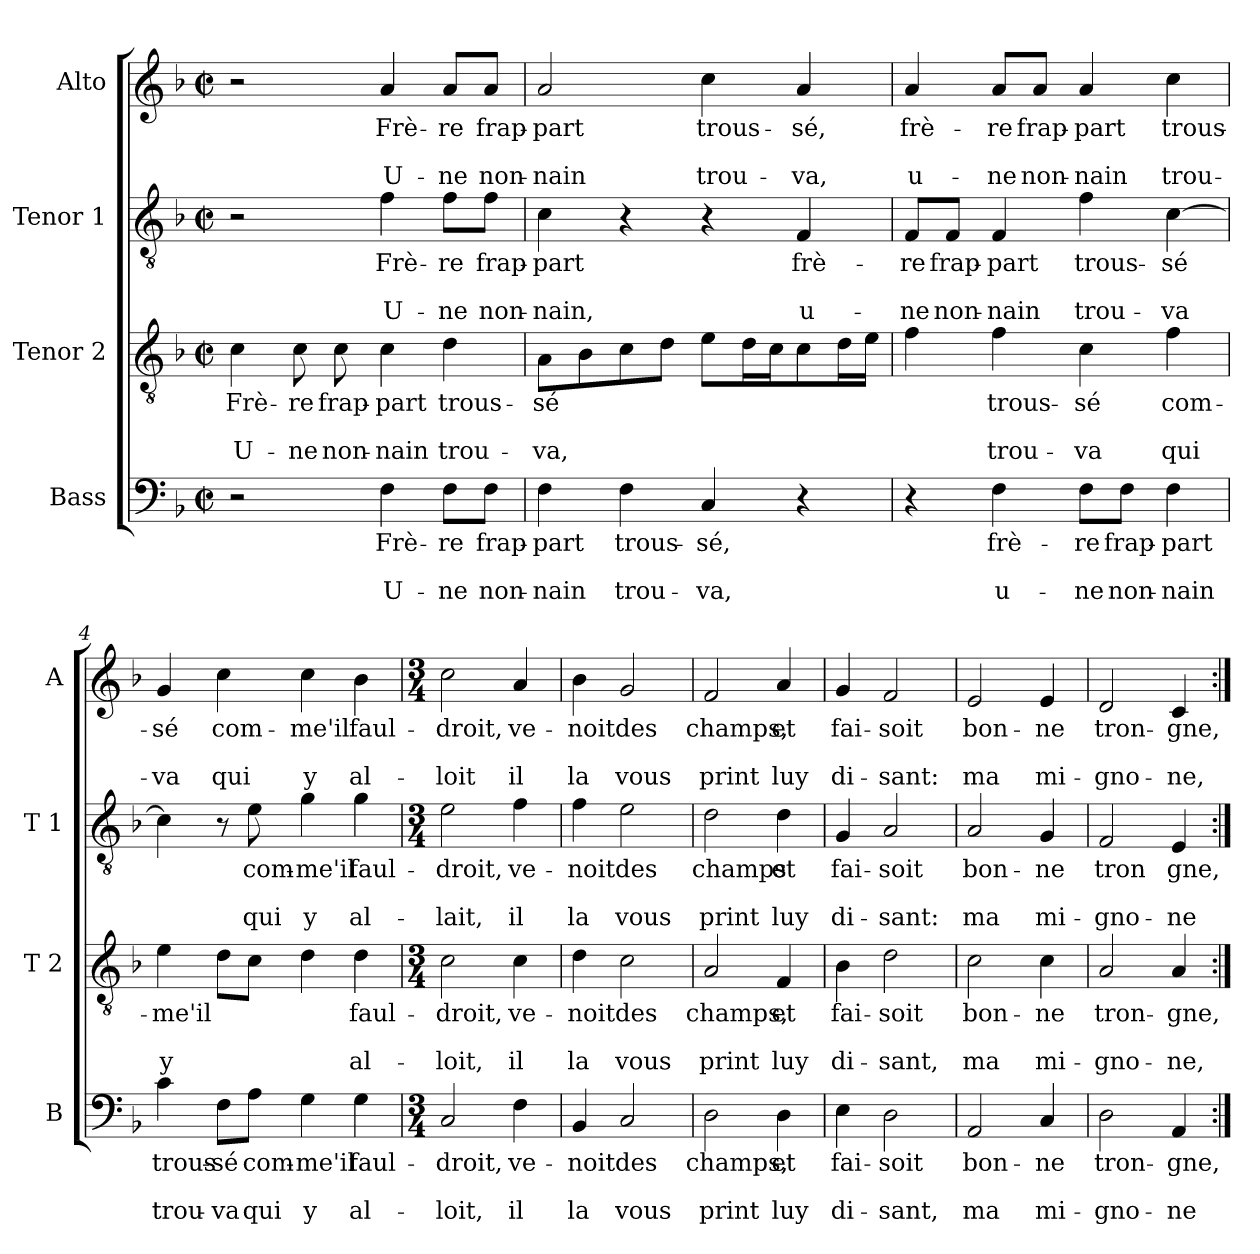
**kern	**text	**text	**text	**kern	**text	**text	**text	**kern	**text	**text	**text	**kern	**text	**text	**text
*part4	*part4	*part4	*part4	*part3	*part3	*part3	*part3	*part2	*part2	*part2	*part2	*part1	*part1	*part1	*part1
*staff4	*staff4	*staff4	*staff4	*staff3	*staff3	*staff3	*staff3	*staff2	*staff2	*staff2	*staff2	*staff1	*staff1	*staff1	*staff1
*I"Bass	*	*	*	*I"Tenor 2	*	*	*	*I"Tenor 1	*	*	*	*I"Alto	*	*	*
*I'B	*	*	*	*I'T 2	*	*	*	*I'T 1	*	*	*	*I'A	*	*	*
*clefF4	*	*	*	*clefGv2	*	*	*	*clefGv2	*	*	*	*clefG2	*	*	*
*k[b-]	*	*	*	*k[b-]	*	*	*	*k[b-]	*	*	*	*k[b-]	*	*	*
*F:	*	*	*	*F:	*	*	*	*F:	*	*	*	*F:	*	*	*
*M2/2	*	*	*	*M2/2	*	*	*	*M2/2	*	*	*	*M2/2	*	*	*
*met(c|)	*	*	*	*met(c|)	*	*	*	*met(c|)	*	*	*	*met(c|)	*	*	*
=1	=1	=1	=1	=1	=1	=1	=1	=1	=1	=1	=1	=1	=1	=1	=1
!	!	!	!	!	!LO:LY:b	!	!LO:LY:b	!	!	!	!	!	!	!	!
2r	.	.	.	4c\	Frè-	.	U-	2r	.	.	.	2r	.	.	.
!	!	!	!	!	!LO:LY:b	!	!LO:LY:b	!	!	!	!	!	!	!	!
.	.	.	.	8c\	-re	.	-ne	.	.	.	.	.	.	.	.
!	!	!	!	!	!LO:LY:b	!	!LO:LY:b	!	!	!	!	!	!	!	!
.	.	.	.	8c\	frap-	.	non-	.	.	.	.	.	.	.	.
!	!LO:LY:b	!	!LO:LY:b	!	!LO:LY:b	!	!LO:LY:b	!	!LO:LY:b	!	!LO:LY:b	!	!LO:LY:b	!	!LO:LY:b
4F\	Frè-	.	U-	4c\	-part	.	-nain	4f\	Frè-	.	U-	4a/	Frè-	.	U-
!	!LO:LY:b	!	!LO:LY:b	!	!LO:LY:b	!	!LO:LY:b	!	!LO:LY:b	!	!LO:LY:b	!	!LO:LY:b	!	!LO:LY:b
8F\L	-re	.	-ne	4d\	trous-	.	trou-	8f\L	-re	.	-ne	8a/L	-re	.	-ne
!	!LO:LY:b	!	!LO:LY:b	!	!	!	!	!	!LO:LY:b	!	!LO:LY:b	!	!LO:LY:b	!	!LO:LY:b
8F\J	frap-	.	non-	.	.	.	.	8f\J	frap-	.	non-	8a/J	frap-	.	non-
=2	=2	=2	=2	=2	=2	=2	=2	=2	=2	=2	=2	=2	=2	=2	=2
!	!LO:LY:b	!	!LO:LY:b	!	!LO:LY:b	!	!LO:LY:b	!	!LO:LY:b	!	!LO:LY:b	!	!LO:LY:b	!	!LO:LY:b
4F\	-part	.	-nain	8A\L	-sé	.	-va,	4c\	-part	.	-nain,	2a/	-part	.	-nain
.	.	.	.	8B-\	.	.	.	.	.	.	.	.	.	.	.
!	!LO:LY:b	!	!LO:LY:b	!	!	!	!	!	!	!	!	!	!	!	!
4F\	trous-	.	trou-	8c\	.	.	.	4r	.	.	.	.	.	.	.
.	.	.	.	8d\J	.	.	.	.	.	.	.	.	.	.	.
!	!LO:LY:b	!	!LO:LY:b	!	!	!	!	!	!	!	!	!	!LO:LY:b	!	!LO:LY:b
4C/	-sé,	.	-va,	8e\L	.	.	.	4r	.	.	.	4cc\	trous-	.	trou-
.	.	.	.	16d\L	.	.	.	.	.	.	.	.	.	.	.
.	.	.	.	16c\J	.	.	.	.	.	.	.	.	.	.	.
!	!	!	!	!	!	!	!	!	!LO:LY:b	!	!LO:LY:b	!	!LO:LY:b	!	!LO:LY:b
4r	.	.	.	8c\	.	.	.	4F/	frè-	.	u-	4a/	-sé,	.	-va,
.	.	.	.	16d\L	.	.	.	.	.	.	.	.	.	.	.
.	.	.	.	16e\JJ	.	.	.	.	.	.	.	.	.	.	.
=3	=3	=3	=3	=3	=3	=3	=3	=3	=3	=3	=3	=3	=3	=3	=3
!	!	!	!	!	!	!	!	!	!LO:LY:b	!	!LO:LY:b	!	!LO:LY:b	!	!LO:LY:b
4r	.	.	.	4f\	.	.	.	8F/L	-re	.	-ne	4a/	frè-	.	u-
!	!	!	!	!	!	!	!	!	!LO:LY:b	!	!LO:LY:b	!	!	!	!
.	.	.	.	.	.	.	.	8F/J	frap-	.	non-	.	.	.	.
!	!LO:LY:b	!	!LO:LY:b	!	!LO:LY:b	!	!LO:LY:b	!	!LO:LY:b	!	!LO:LY:b	!	!LO:LY:b	!	!LO:LY:b
4F\	frè-	.	u-	4f\	trous-	.	trou-	4F/	-part	.	-nain	8a/L	-re	.	-ne
!	!	!	!	!	!	!	!	!	!	!	!	!	!LO:LY:b	!	!LO:LY:b
.	.	.	.	.	.	.	.	.	.	.	.	8a/J	frap-	.	non-
!	!LO:LY:b	!	!LO:LY:b	!	!LO:LY:b	!	!LO:LY:b	!	!LO:LY:b	!	!LO:LY:b	!	!LO:LY:b	!	!LO:LY:b
8F\L	-re	.	-ne	4c\	-sé	.	-va	4f\	trous-	.	trou-	4a/	-part	.	-nain
!	!LO:LY:b	!	!LO:LY:b	!	!	!	!	!	!	!	!	!	!	!	!
8F\J	frap-	.	non-	.	.	.	.	.	.	.	.	.	.	.	.
!	!LO:LY:b	!	!LO:LY:b	!	!LO:LY:b	!	!LO:LY:b	!	!LO:LY:b	!	!LO:LY:b	!	!LO:LY:b	!	!LO:LY:b
4F\	-part	.	-nain	4f\	com-	.	qui	[4c\	-sé	.	-va	4cc\	trous-	.	trou-
=4	=4	=4	=4	=4	=4	=4	=4	=4	=4	=4	=4	=4	=4	=4	=4
!	!LO:LY:b	!	!LO:LY:b	!	!LO:LY:b	!	!LO:LY:b	!	!	!	!	!	!LO:LY:b	!	!LO:LY:b
4c\	trous-	.	trou-	4e\	-me'il	.	y	4c\]	.	.	.	4g/	-sé	.	-va
!	!LO:LY:b	!	!LO:LY:b	!	!	!	!	!	!	!	!	!	!LO:LY:b	!	!LO:LY:b
8F\L	-sé	.	-va	8d\L	.	.	.	8r	.	.	.	4cc\	com-	.	qui
!	!LO:LY:b	!	!LO:LY:b	!	!	!	!	!	!LO:LY:b	!	!LO:LY:b	!	!	!	!
8A\J	com-	.	qui	8c\J	.	.	.	8e\	com-	.	qui	.	.	.	.
!	!LO:LY:b	!	!LO:LY:b	!	!	!	!	!	!LO:LY:b	!	!LO:LY:b	!	!LO:LY:b	!	!LO:LY:b
4G\	-me'il	.	y	4d\	.	.	.	4g\	-me'il	.	y	4cc\	-me'il	.	y
!	!LO:LY:b	!	!LO:LY:b	!	!LO:LY:b	!	!LO:LY:b	!	!LO:LY:b	!	!LO:LY:b	!	!LO:LY:b	!	!LO:LY:b
4G\	faul-	.	al-	4d\	faul-	.	al-	4g\	faul-	.	al-	4b-\	faul-	.	al-
!!LO:LB:g=z
=5	=5	=5	=5	=5	=5	=5	=5	=5	=5	=5	=5	=5	=5	=5	=5
*M3/4	*	*	*	*M3/4	*	*	*	*M3/4	*	*	*	*M3/4	*	*	*
!	!LO:LY:b	!	!LO:LY:b	!	!LO:LY:b	!	!LO:LY:b	!	!LO:LY:b	!	!LO:LY:b	!	!LO:LY:b	!	!LO:LY:b
2C/	-droit,	.	-loit,	2c\	-droit,	.	-loit,	2e\	-droit,	.	-lait,	2cc\	-droit,	.	-loit
!	!LO:LY:b	!	!LO:LY:b	!	!LO:LY:b	!	!LO:LY:b	!	!LO:LY:b	!	!LO:LY:b	!	!LO:LY:b	!	!LO:LY:b
4F\	ve-	.	il	4c\	ve-	.	il	4f\	ve-	.	il	4a/	ve-	.	il
=6	=6	=6	=6	=6	=6	=6	=6	=6	=6	=6	=6	=6	=6	=6	=6
!	!LO:LY:b	!	!LO:LY:b	!	!LO:LY:b	!	!LO:LY:b	!	!LO:LY:b	!	!LO:LY:b	!	!LO:LY:b	!	!LO:LY:b
4BB-/	-noit	.	la	4d\	-noit	.	la	4f\	-noit	.	la	4b-\	-noit	.	la
!	!LO:LY:b	!	!LO:LY:b	!	!LO:LY:b	!	!LO:LY:b	!	!LO:LY:b	!	!LO:LY:b	!	!LO:LY:b	!	!LO:LY:b
2C/	des	.	vous	2c\	des	.	vous	2e\	des	.	vous	2g/	des	.	vous
=7	=7	=7	=7	=7	=7	=7	=7	=7	=7	=7	=7	=7	=7	=7	=7
!	!LO:LY:b	!	!LO:LY:b	!	!LO:LY:b	!	!LO:LY:b	!	!LO:LY:b	!	!LO:LY:b	!	!LO:LY:b	!	!LO:LY:b
2D\	champs,	.	print	2A/	champs,	.	print	2d\	champs	.	print	2f/	champs,	.	print
!	!LO:LY:b	!	!LO:LY:b	!	!LO:LY:b	!	!LO:LY:b	!	!LO:LY:b	!	!LO:LY:b	!	!LO:LY:b	!	!LO:LY:b
4D\	et	.	luy	4F/	et	.	luy	4d\	et	.	luy	4a/	et	.	luy
=8	=8	=8	=8	=8	=8	=8	=8	=8	=8	=8	=8	=8	=8	=8	=8
!	!LO:LY:b	!	!LO:LY:b	!	!LO:LY:b	!	!LO:LY:b	!	!LO:LY:b	!	!LO:LY:b	!	!LO:LY:b	!	!LO:LY:b
4E\	fai-	.	di-	4B-\	fai-	.	di-	4G/	fai-	.	di-	4g/	fai-	.	di-
!	!LO:LY:b	!	!LO:LY:b	!	!LO:LY:b	!	!LO:LY:b	!	!LO:LY:b	!	!LO:LY:b	!	!LO:LY:b	!	!LO:LY:b
2D\	-soit	.	-sant,	2d\	-soit	.	-sant,	2A/	-soit	.	-sant:	2f/	-soit	.	-sant:
=9	=9	=9	=9	=9	=9	=9	=9	=9	=9	=9	=9	=9	=9	=9	=9
!	!LO:LY:b	!	!LO:LY:b	!	!LO:LY:b	!	!LO:LY:b	!	!LO:LY:b	!	!LO:LY:b	!	!LO:LY:b	!	!LO:LY:b
2AA/	bon-	.	ma	2c\	bon-	.	ma	2A/	bon-	.	ma	2e/	bon-	.	ma
!	!LO:LY:b	!	!LO:LY:b	!	!LO:LY:b	!	!LO:LY:b	!	!LO:LY:b	!	!LO:LY:b	!	!LO:LY:b	!	!LO:LY:b
4C/	-ne	.	mi-	4c\	-ne	.	mi-	4G/	-ne	.	mi-	4e/	-ne	.	mi-
=10	=10	=10	=10	=10	=10	=10	=10	=10	=10	=10	=10	=10	=10	=10	=10
!	!LO:LY:b	!	!LO:LY:b	!	!LO:LY:b	!	!LO:LY:b	!	!LO:LY:b	!	!LO:LY:b	!	!LO:LY:b	!	!LO:LY:b
2D\	tron-	.	-gno-	2A/	tron-	.	-gno-	2F/	tron	.	-gno-	2d/	tron-	.	-gno-
!	!LO:LY:b	!	!LO:LY:b	!	!LO:LY:b	!	!LO:LY:b	!	!LO:LY:b	!	!LO:LY:b	!	!LO:LY:b	!	!LO:LY:b
4AA/	-gne,	.	-ne	4A/	-gne,	.	-ne,	4E/	gne,	.	-ne	4c/	-gne,	.	-ne,
=:|!	=:|!	=:|!	=:|!	=:|!	=:|!	=:|!	=:|!	=:|!	=:|!	=:|!	=:|!	=:|!	=:|!	=:|!	=:|!
*-	*-	*-	*-	*-	*-	*-	*-	*-	*-	*-	*-	*-	*-	*-	*-
